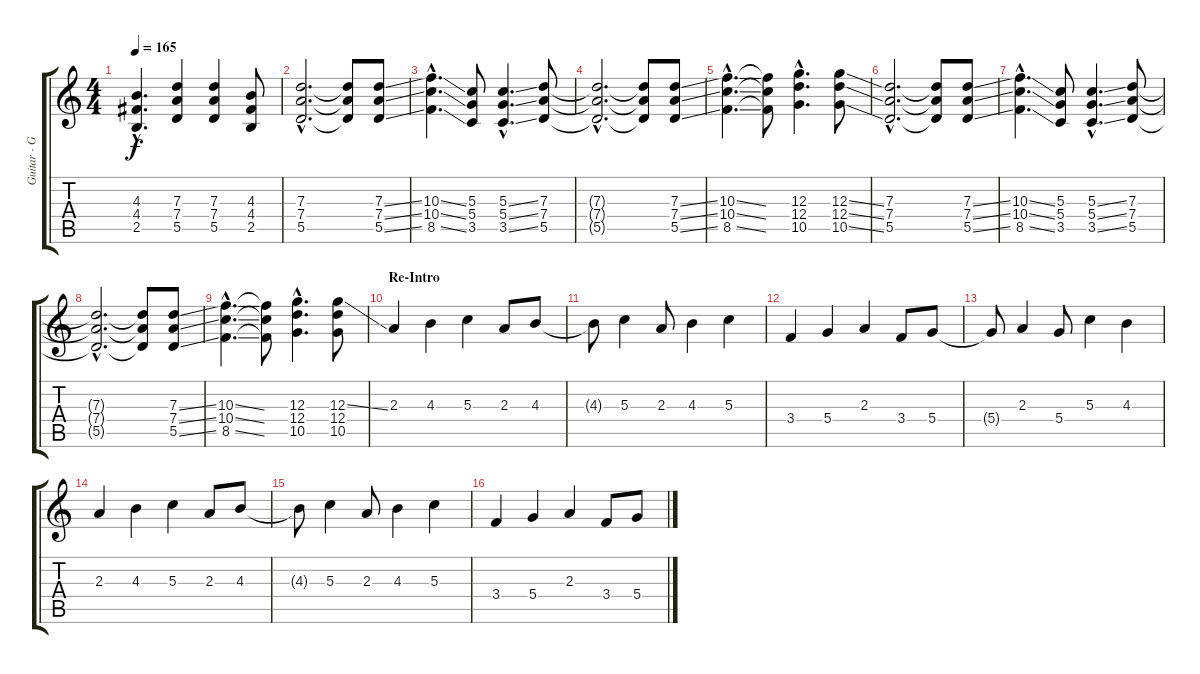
\track ("Guitar - Glenn Tipton" "Guitar - G") {instrument distortionguitar}
\staff {score tabs}
\tuning (E4 B3 G3 D3 A2 E2) {hide}
\ts (4 4)
\tempo 165
\clef g2
\ks c
(4.3{hac} 4.4{hac} 2.5{hac}).4{d dy f} (7.3 7.4 5.5).4 (7.3 7.4 5.5).4 (4.3 4.4 2.5).8 |
(7.3{hac} 7.4{hac} 5.5{hac}).2{d} (7.3{t} 7.4{t} 5.5{t}).8 (7.3{ss} 7.4{ss} 5.5{ss}).8 |
(10.3{ss hac} 10.4{ss hac} 8.5{ss hac}).4{d} (5.3 5.4 3.5).8 (5.3{ss hac} 5.4{ss hac} 3.5{ss hac}).4{d} (7.3 7.4 5.5).8 |
(7.3{hac t} 7.4{hac t} 5.5{hac t}).2{d} (7.3{t} 7.4{t} 5.5{t}).8 (7.3{ss} 7.4{ss} 5.5{ss}).8 |
(10.3{ss hac} 10.4{ss hac} 8.5{ss hac}).4{d} (10.3{t} 10.4{t} 8.5{t}).8 (12.3{hac} 12.4{hac} 10.5{hac}).4{d} (12.3{ss} 12.4{ss} 10.5{ss}).8 |
(7.3{hac} 7.4{hac} 5.5{hac}).2{d} (7.3{t} 7.4{t} 5.5{t}).8 (7.3{ss} 7.4{ss} 5.5{ss}).8 |
(10.3{ss hac} 10.4{ss hac} 8.5{ss hac}).4{d} (5.3 5.4 3.5).8 (5.3{ss hac} 5.4{ss hac} 3.5{ss hac}).4{d} (7.3 7.4 5.5).8 |
(7.3{hac t} 7.4{hac t} 5.5{hac t}).2{d} (7.3{t} 7.4{t} 5.5{t}).8 (7.3{ss} 7.4{ss} 5.5{ss}).8 |
(10.3{ss hac} 10.4{ss hac} 8.5{ss hac}).4{d} (10.3{t} 10.4{t} 8.5{t}).8 (12.3{hac} 12.4{hac} 10.5{hac}).4{d} (12.3{ss} 12.4 10.5).8 |
\section ("" "Re-Intro")
2.3.4 4.3.4 5.3.4 2.3.8 4.3.8 |
4.3{t}.8 5.3.4 2.3.8 4.3.4 5.3.4 |
3.4.4 5.4.4 2.3.4 3.4.8 5.4.8 |
5.4{t}.8 2.3.4 5.4.8 5.3.4 4.3.4 |
2.3.4 4.3.4 5.3.4 2.3.8 4.3.8 |
4.3{t}.8 5.3.4 2.3.8 4.3.4 5.3.4 |
3.4.4 5.4.4 2.3.4 3.4.8 5.4.8
